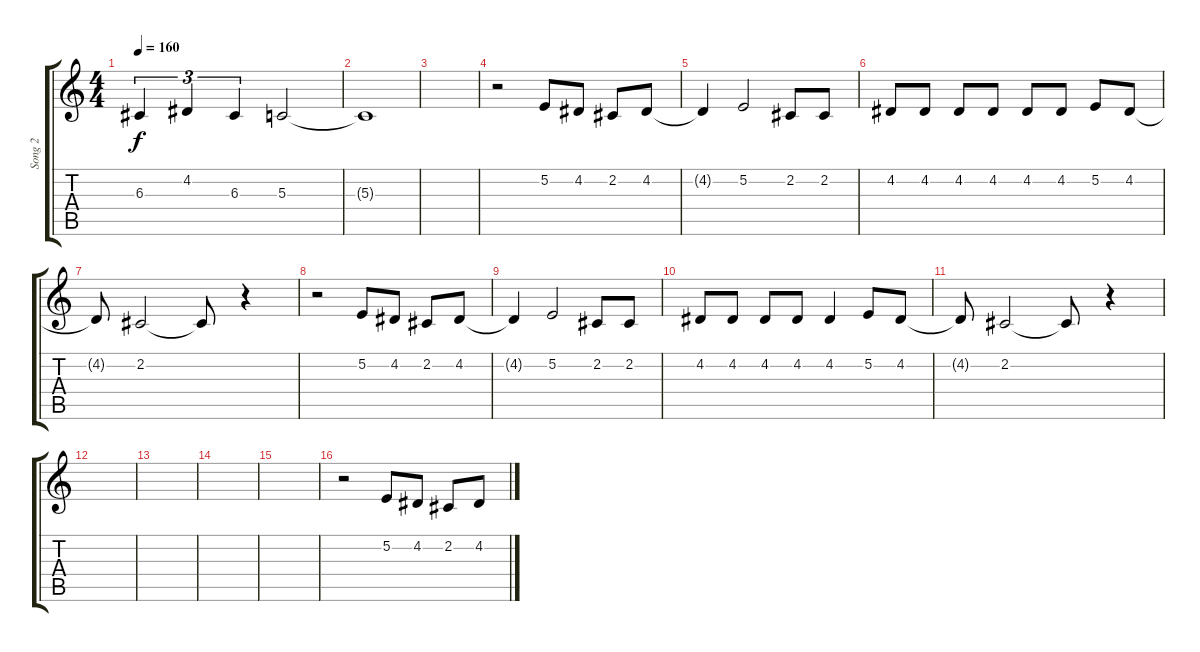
\track ("Song 2" "Song 2") {instrument viola}
\staff {score tabs}
\tuning (E4 B3 G3 D3 A2 E2) {hide}
\ts (4 4)
\tempo 160
\clef g2
\ks c
6.3.4{tu (3 2) dy f} 4.2.4{tu (3 2)} 6.3.4{tu (3 2)} 5.3.2 |
5.3{t}.1 |
|
r.2 5.2.8 4.2.8 2.2.8 4.2.8 |
4.2{t}.4 5.2.2 2.2.8 2.2.8 |
4.2.8 4.2.8 4.2.8 4.2.8 4.2.8 4.2.8 5.2.8 4.2.8 |
4.2{t}.8 2.2.2 2.2{t}.8 r.4 |
r.2 5.2.8 4.2.8 2.2.8 4.2.8 |
4.2{t}.4 5.2.2 2.2.8 2.2.8 |
4.2.8 4.2.8 4.2.8 4.2.8 4.2.4 5.2.8 4.2.8 |
4.2{t}.8 2.2.2 2.2{t}.8 r.4 |
|
|
|
|
r.2 5.2.8 4.2.8 2.2.8 4.2.8
